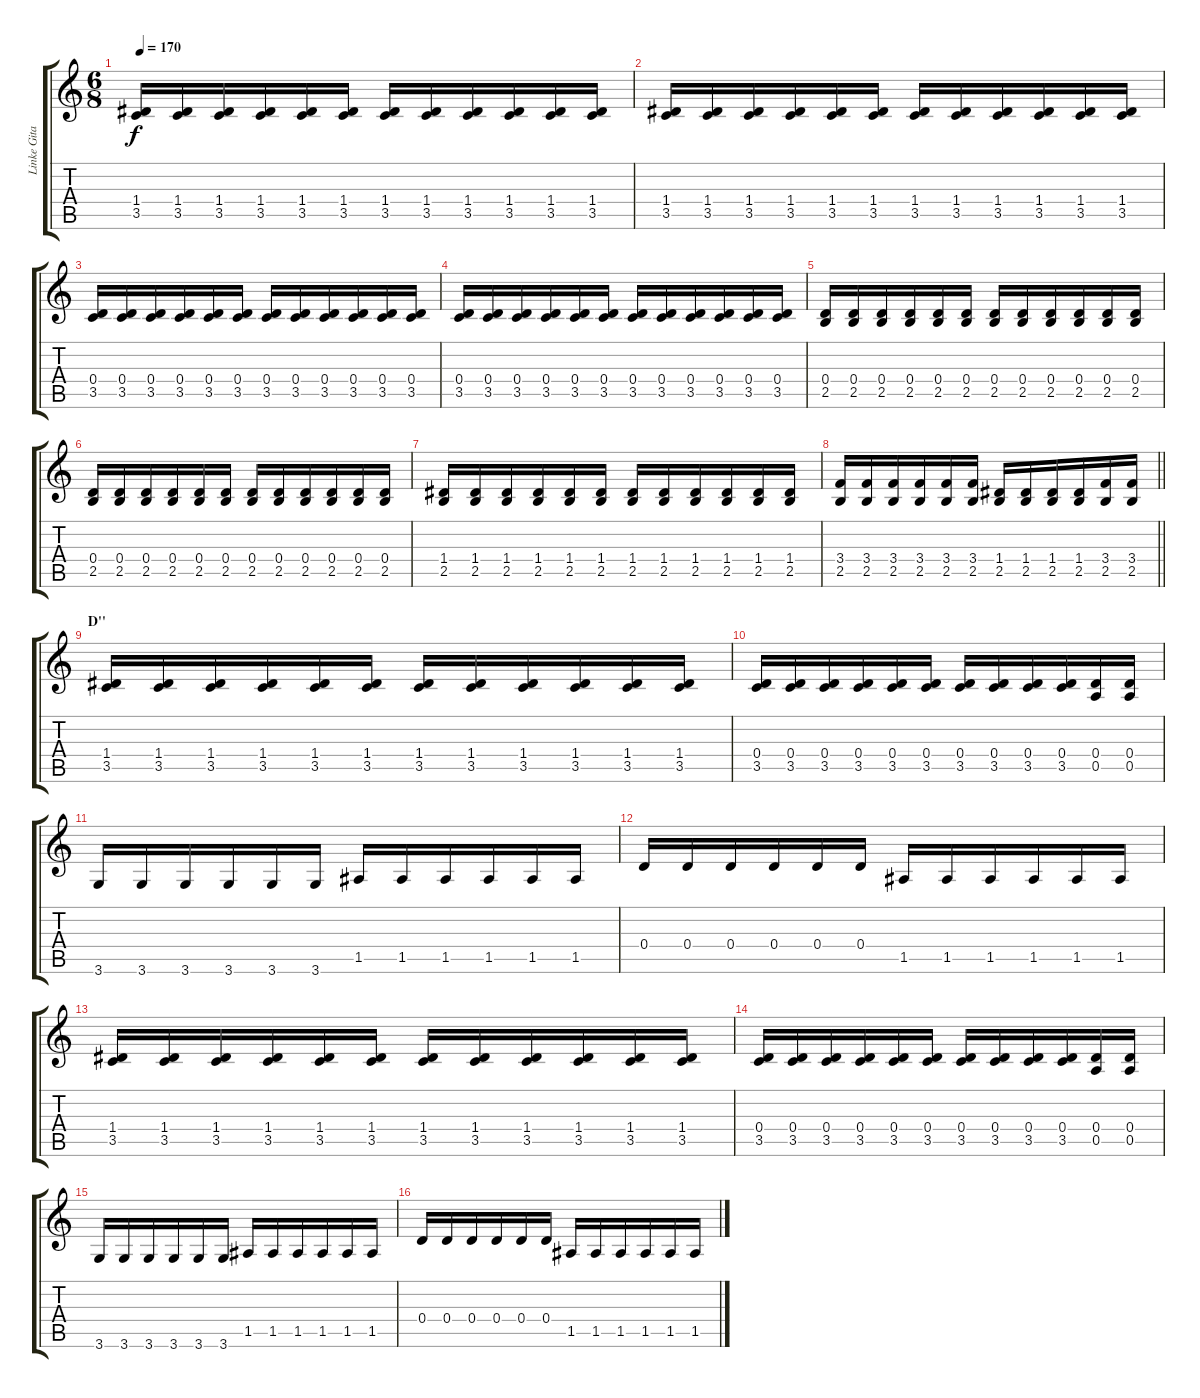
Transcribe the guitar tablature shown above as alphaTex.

\track ("Linke Gitarre" "Linke Gita") {instrument distortionguitar}
\staff {score tabs}
\tuning (E4 B3 G3 D3 A2 E2) {hide}
\ts (6 8)
\tempo 170
\clef g2
\ks c
(1.4 3.5).16{dy f} (1.4 3.5).16 (1.4 3.5).16 (1.4 3.5).16 (1.4 3.5).16 (1.4 3.5).16 (1.4 3.5).16 (1.4 3.5).16 (1.4 3.5).16 (1.4 3.5).16 (1.4 3.5).16 (1.4 3.5).16 |
(1.4 3.5).16 (1.4 3.5).16 (1.4 3.5).16 (1.4 3.5).16 (1.4 3.5).16 (1.4 3.5).16 (1.4 3.5).16 (1.4 3.5).16 (1.4 3.5).16 (1.4 3.5).16 (1.4 3.5).16 (1.4 3.5).16 |
(0.4 3.5).16 (0.4 3.5).16 (0.4 3.5).16 (0.4 3.5).16 (0.4 3.5).16 (0.4 3.5).16 (0.4 3.5).16 (0.4 3.5).16 (0.4 3.5).16 (0.4 3.5).16 (0.4 3.5).16 (0.4 3.5).16 |
(0.4 3.5).16 (0.4 3.5).16 (0.4 3.5).16 (0.4 3.5).16 (0.4 3.5).16 (0.4 3.5).16 (0.4 3.5).16 (0.4 3.5).16 (0.4 3.5).16 (0.4 3.5).16 (0.4 3.5).16 (0.4 3.5).16 |
(0.4 2.5).16 (0.4 2.5).16 (0.4 2.5).16 (0.4 2.5).16 (0.4 2.5).16 (0.4 2.5).16 (0.4 2.5).16 (0.4 2.5).16 (0.4 2.5).16 (0.4 2.5).16 (0.4 2.5).16 (0.4 2.5).16 |
(0.4 2.5).16 (0.4 2.5).16 (0.4 2.5).16 (0.4 2.5).16 (0.4 2.5).16 (0.4 2.5).16 (0.4 2.5).16 (0.4 2.5).16 (0.4 2.5).16 (0.4 2.5).16 (0.4 2.5).16 (0.4 2.5).16 |
(1.4 2.5).16 (1.4 2.5).16 (1.4 2.5).16 (1.4 2.5).16 (1.4 2.5).16 (1.4 2.5).16 (1.4 2.5).16 (1.4 2.5).16 (1.4 2.5).16 (1.4 2.5).16 (1.4 2.5).16 (1.4 2.5).16 |
\barLineRight lightlight
(3.4 2.5).16 (3.4 2.5).16 (3.4 2.5).16 (3.4 2.5).16 (3.4 2.5).16 (3.4 2.5).16 (1.4 2.5).16 (1.4 2.5).16 (1.4 2.5).16 (1.4 2.5).16 (3.4 2.5).16 (3.4 2.5).16 |
\section ("" "D''")
(1.4 3.5).16 (1.4 3.5).16 (1.4 3.5).16 (1.4 3.5).16 (1.4 3.5).16 (1.4 3.5).16 (1.4 3.5).16 (1.4 3.5).16 (1.4 3.5).16 (1.4 3.5).16 (1.4 3.5).16 (1.4 3.5).16 |
(0.4 3.5).16 (0.4 3.5).16 (0.4 3.5).16 (0.4 3.5).16 (0.4 3.5).16 (0.4 3.5).16 (0.4 3.5).16 (0.4 3.5).16 (0.4 3.5).16 (0.4 3.5).16 (0.4 0.5).16 (0.4 0.5).16 |
3.6.16 3.6.16 3.6.16 3.6.16 3.6.16 3.6.16 1.5.16 1.5.16 1.5.16 1.5.16 1.5.16 1.5.16 |
0.4.16 0.4.16 0.4.16 0.4.16 0.4.16 0.4.16 1.5.16 1.5.16 1.5.16 1.5.16 1.5.16 1.5.16 |
(1.4 3.5).16 (1.4 3.5).16 (1.4 3.5).16 (1.4 3.5).16 (1.4 3.5).16 (1.4 3.5).16 (1.4 3.5).16 (1.4 3.5).16 (1.4 3.5).16 (1.4 3.5).16 (1.4 3.5).16 (1.4 3.5).16 |
(0.4 3.5).16 (0.4 3.5).16 (0.4 3.5).16 (0.4 3.5).16 (0.4 3.5).16 (0.4 3.5).16 (0.4 3.5).16 (0.4 3.5).16 (0.4 3.5).16 (0.4 3.5).16 (0.4 0.5).16 (0.4 0.5).16 |
3.6.16 3.6.16 3.6.16 3.6.16 3.6.16 3.6.16 1.5.16 1.5.16 1.5.16 1.5.16 1.5.16 1.5.16 |
0.4.16 0.4.16 0.4.16 0.4.16 0.4.16 0.4.16 1.5.16 1.5.16 1.5.16 1.5.16 1.5.16 1.5.16
